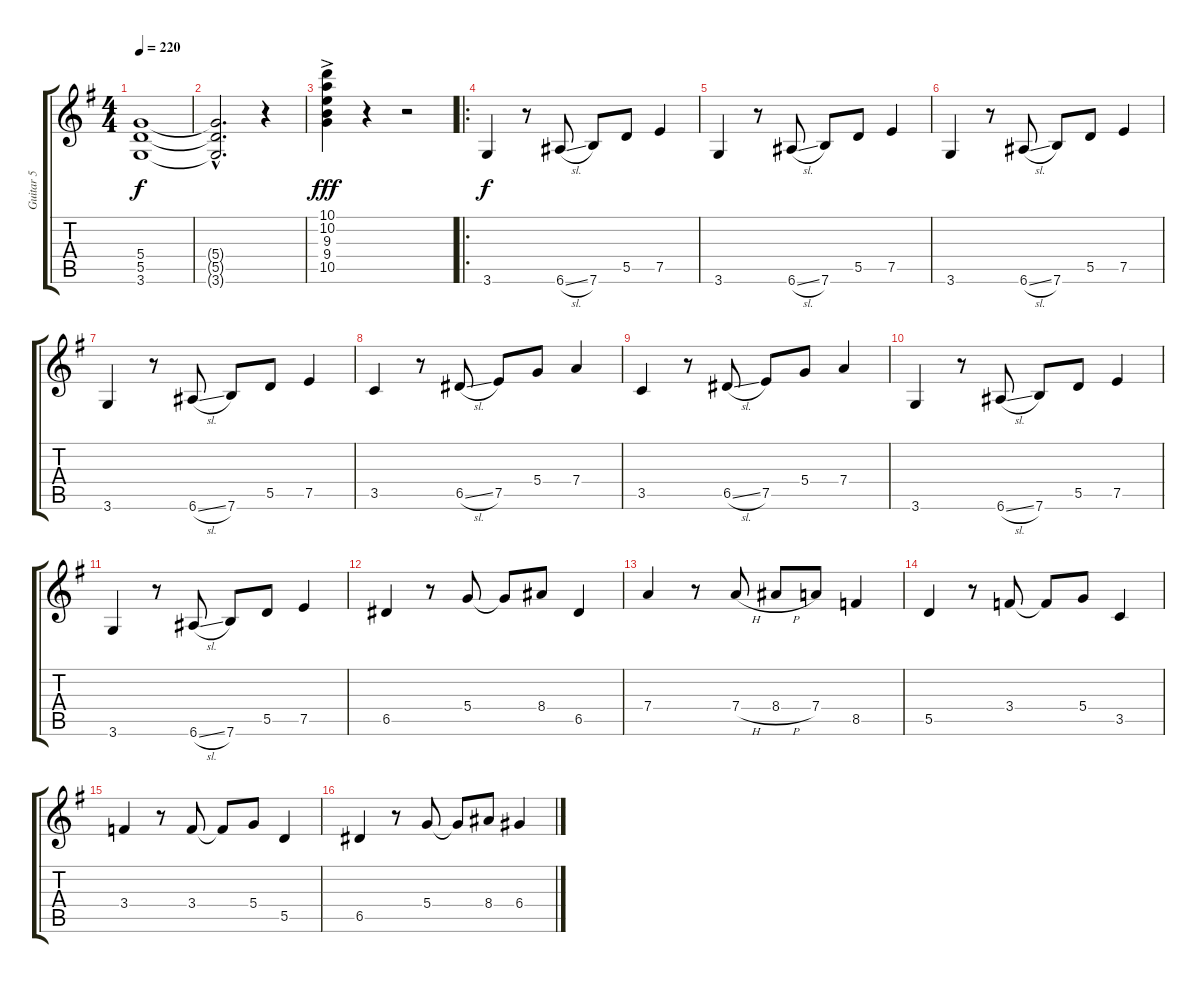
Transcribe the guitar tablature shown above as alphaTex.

\track ("Guitar 5" "Guitar 5") {instrument distortionguitar}
\staff {score tabs}
\tuning (E4 B3 G3 D3 A2 E2) {hide}
\ts (4 4)
\tempo 220
\clef g2
\ks g
(5.4{t} 5.5{t} 3.6{t}).1{dy f} |
(5.4{hac t} 5.5{hac t} 3.6{hac t}).2{d} r.4 |
(10.1{ac} 10.2 9.3 9.4 10.5).4{dy fff} r.4 r.2 |
\ro
3.6.4{dy f} r.8 6.6{sl}.8 7.6.8 5.5.8 7.5.4 |
3.6.4 r.8 6.6{sl}.8 7.6.8 5.5.8 7.5.4 |
3.6.4 r.8 6.6{sl}.8 7.6.8 5.5.8 7.5.4 |
3.6.4 r.8 6.6{sl}.8 7.6.8 5.5.8 7.5.4 |
3.5.4 r.8 6.5{sl}.8 7.5.8 5.4.8 7.4.4 |
3.5.4 r.8 6.5{sl}.8 7.5.8 5.4.8 7.4.4 |
3.6.4 r.8 6.6{sl}.8 7.6.8 5.5.8 7.5.4 |
3.6.4 r.8 6.6{sl}.8 7.6.8 5.5.8 7.5.4 |
6.5.4 r.8 5.4.8 5.4{t}.8 8.4.8 6.5.4 |
7.4.4 r.8 7.4{h}.8 8.4{h}.8 7.4.8 8.5.4 |
5.5.4 r.8 3.4.8 3.4{t}.8 5.4.8 3.5.4 |
3.4.4 r.8 3.4.8 3.4{t}.8 5.4.8 5.5.4 |
6.5.4 r.8 5.4.8 5.4{t}.8 8.4.8 6.4.4
